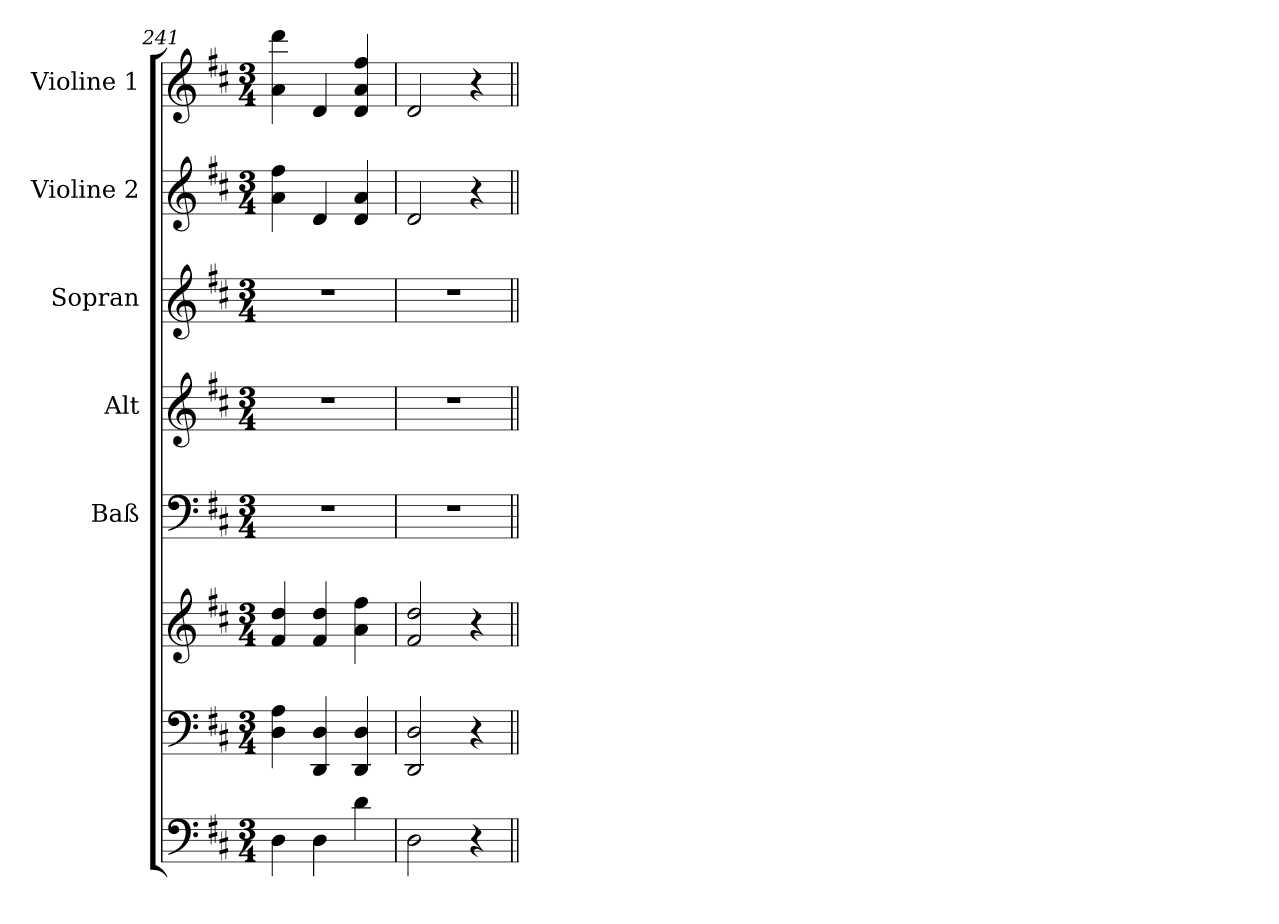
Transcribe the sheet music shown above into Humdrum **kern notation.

**kern	**kern	**kern	**kern	**kern	**kern	**kern	**kern
*part7	*part6	*part6	*part5	*part4	*part3	*part2	*part1
*staff8	*staff7	*staff6	*staff5	*staff4	*staff3	*staff2	*staff1
*	*	*	*I"Baß	*I"Alt	*I"Sopran	*I"Violine 2	*I"Violine 1
*	*	*	*	*	*	*I'Vln	*I'Vln
*clefF4	*clefF4	*clefG2	*clefF4	*clefG2	*clefG2	*clefG2	*clefG2
*ITrd7c12	*	*	*	*	*	*	*
*k[f#c#]	*k[f#c#]	*k[f#c#]	*k[f#c#]	*k[f#c#]	*k[f#c#]	*k[f#c#]	*k[f#c#]
*D:	*D:	*D:	*D:	*D:	*D:	*D:	*D:
*M3/4	*M3/4	*M3/4	*M3/4	*M3/4	*M3/4	*M3/4	*M3/4
=241	=241	=241	=241	=241	=241	=241	=241
4DD\	4D\ 4A\	4f#/ 4dd/	2.r	2.r	2.r	4a\ 4ff#\	4a\ 4ddd\
4DD\	4DD/ 4D/	4f#/ 4dd/	.	.	.	4d/	4d/
4D\	4DD/ 4D/	4a\ 4ff#\	.	.	.	4d/ 4a/	4d/ 4a/ 4ff#/
=242	=242	=242	=242	=242	=242	=242	=242
2DD\	2DD/ 2D/	2f#/ 2dd/	2.r	2.r	2.r	2d/	2d/
4r	4r	4r	.	.	.	4r	4r
=||	=||	=||	=||	=||	=||	=||	=||
*-	*-	*-	*-	*-	*-	*-	*-
